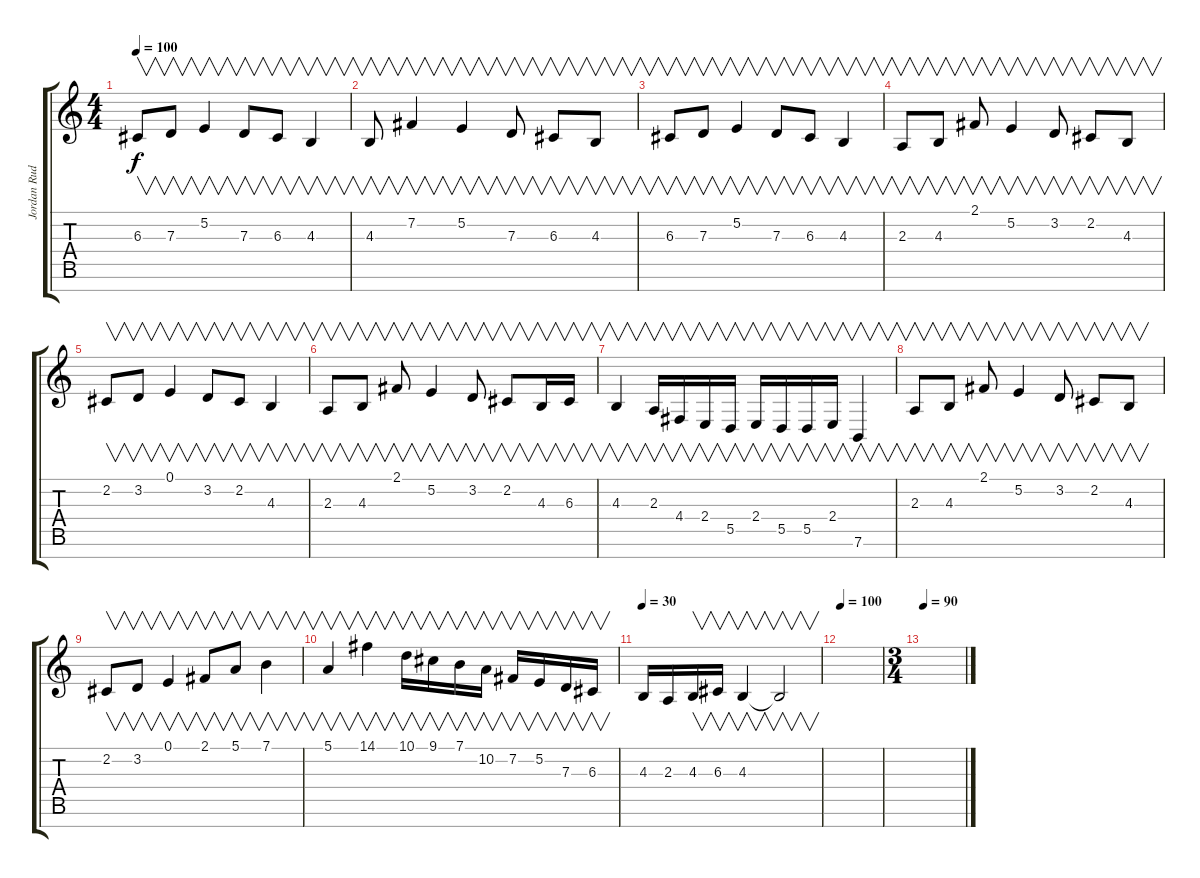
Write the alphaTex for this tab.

\track ("Jordan Rudess" "Jordan Rud") {instrument stringensemble1}
\staff {score tabs}
\tuning (E4 B3 G3 D3 A2 E2 B1) {hide}
\ts (4 4)
\tempo 100
\clef g2
\ks c
6.3.8{v dy f} 7.3.8{v} 5.2.4{v} 7.3.8{v} 6.3.8{v} 4.3.4{v} |
4.3.8{v} 7.2.4{v} 5.2.4{v} 7.3.8{v} 6.3.8{v} 4.3.8{v} |
6.3.8{v} 7.3.8{v} 5.2.4{v} 7.3.8{v} 6.3.8{v} 4.3.4{v} |
2.3.8{v instrument lead2sawtooth} 4.3.8{v} 2.1.8{v} 5.2.4{v} 3.2.8{v} 2.2.8{v} 4.3.8{v} |
2.2.8{v} 3.2.8{v} 0.1.4{v} 3.2.8{v} 2.2.8{v} 4.3.4{v} |
2.3.8{v} 4.3.8{v} 2.1.8{v} 5.2.4{v} 3.2.8{v} 2.2.8{v} 4.3.16{v} 6.3.16{v} |
4.3.4{v} 2.3.16{v} 4.4.16{v} 2.4.16{v} 5.5.16{v} 2.4.16{v} 5.5.16{v} 5.5.16{v} 2.4.16{v} 7.6.4{v} |
2.3.8{v instrument lead2sawtooth} 4.3.8{v} 2.1.8{v} 5.2.4{v} 3.2.8{v} 2.2.8{v} 4.3.8{v} |
2.2.8{v} 3.2.8{v} 0.1.4{v} 2.1.8{v} 5.1.8{v} 7.1.4{v} |
5.1.4{v} 14.1.4{v} 10.1.16{v} 9.1.16{v} 7.1.16{v} 10.2.16{v} 7.2.16{v} 5.2.16{v} 7.3.16{v} 6.3.16{v} |
\tempo 30
4.3.16 2.3.16 4.3.16{v} 6.3.16{v} 4.3.4{v} 4.3{t}.2{v} |
\tempo 100
|
\ts (3 4)
\tempo 90
